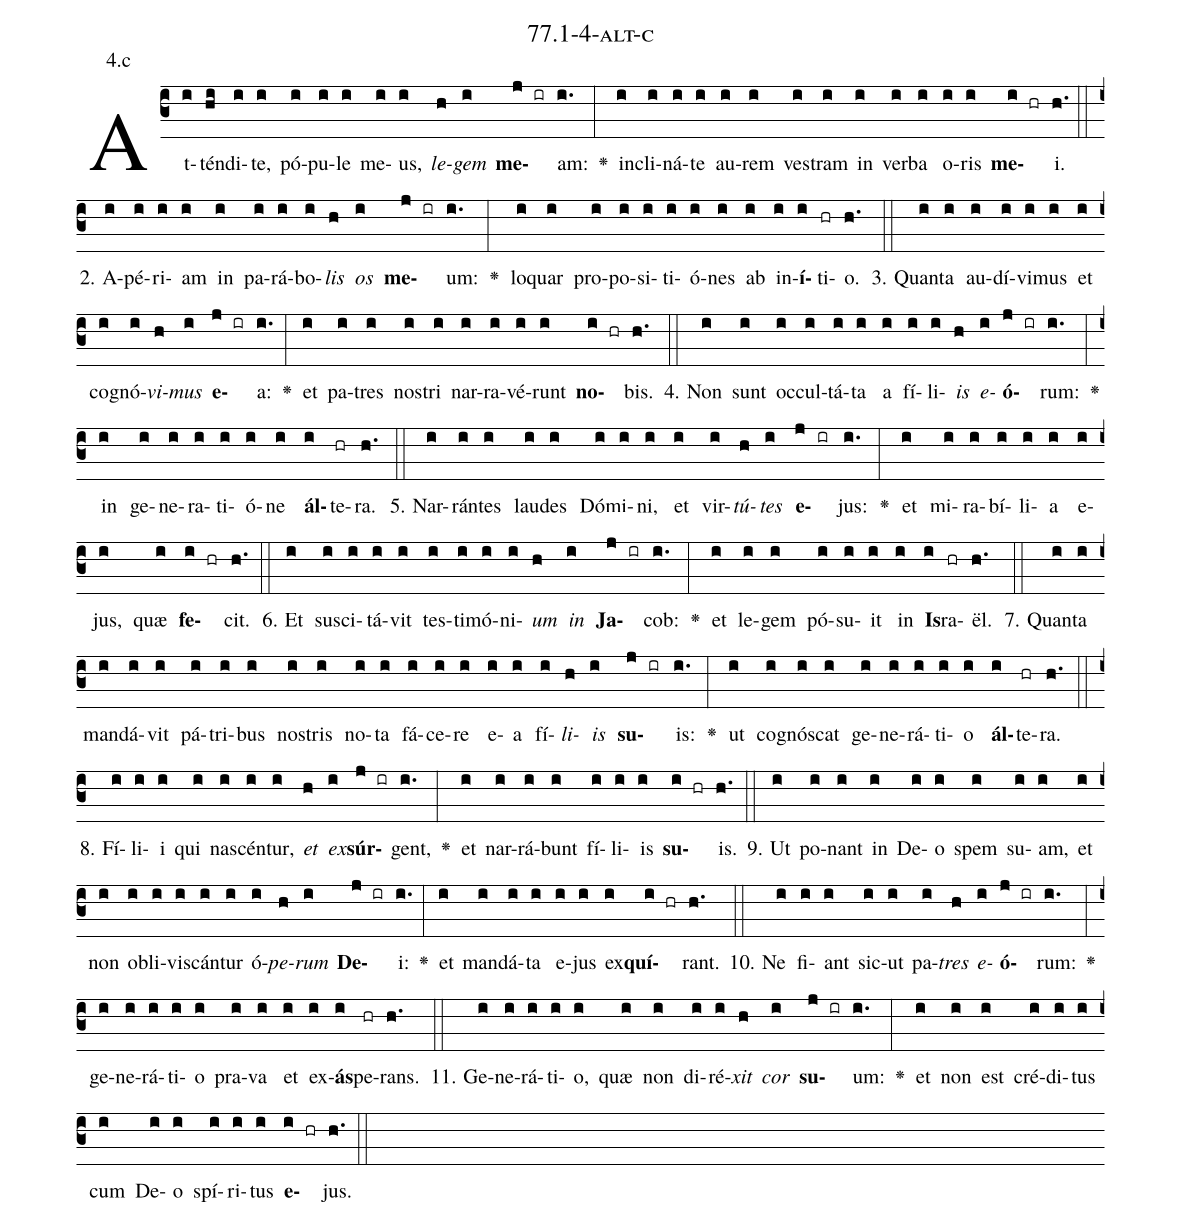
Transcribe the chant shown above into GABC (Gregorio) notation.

name: 77.1-4-alt-c;
annotation: 4.c;
%%
(c3)At(i)tén(hi)di(i)te,(i) pó(i)pu(i)le(i) me(i)us,(i) <i>le</i>(h)<i>gem</i>(i) <b>me</b>(j ir)am:(i.) <v>\greheightstar</v>(:) in(i)cli(i)ná(i)te(i) au(i)rem(i) ves(i)tram(i) in(i) ver(i)ba(i) o(i)ris(i) <b>me</b>(i hr)i.(h.) (::)
2. A(i)pé(i)ri(i)am(i) in(i) pa(i)rá(i)bo(i)<i>lis</i>(h) <i>os</i>(i) <b>me</b>(j ir)um:(i.) <v>\greheightstar</v>(:) lo(i)quar(i) pro(i)po(i)si(i)ti(i)ó(i)nes(i) ab(i) in(i)<b>í</b>(i)ti(hr)o.(h.) (::)
3. Quan(i)ta(i) au(i)dí(i)vi(i)mus(i) et(i) co(i)gnó(i)<i>vi</i>(h)<i>mus</i>(i) <b>e</b>(j ir)a:(i.) <v>\greheightstar</v>(:) et(i) pa(i)tres(i) nos(i)tri(i) nar(i)ra(i)vé(i)runt(i) <b>no</b>(i hr)bis.(h.) (::)
4. Non(i) sunt(i) oc(i)cul(i)tá(i)ta(i) a(i) fí(i)li(i)<i>is</i>(h) <i>e</i>(i)<b>ó</b>(j ir)rum:(i.) <v>\greheightstar</v>(:) in(i) ge(i)ne(i)ra(i)ti(i)ó(i)ne(i) <b>ál</b>(i)te(hr)ra.(h.) (::)
5. Nar(i)rán(i)tes(i) lau(i)des(i) Dó(i)mi(i)ni,(i) et(i) vir(i)<i>tú</i>(h)<i>tes</i>(i) <b>e</b>(j ir)jus:(i.) <v>\greheightstar</v>(:) et(i) mi(i)ra(i)bí(i)li(i)a(i) e(i)jus,(i) quæ(i) <b>fe</b>(i hr)cit.(h.) (::)
6. Et(i) su(i)sci(i)tá(i)vit(i) tes(i)ti(i)mó(i)ni(i)<i>um</i>(h) <i>in</i>(i) <b>Ja</b>(j ir)cob:(i.) <v>\greheightstar</v>(:) et(i) le(i)gem(i) pó(i)su(i)it(i) in(i) <b>Is</b>(i)ra(hr)ël.(h.) (::)
7. Quan(i)ta(i) man(i)dá(i)vit(i) pá(i)tri(i)bus(i) nos(i)tris(i) no(i)ta(i) fá(i)ce(i)re(i) e(i)a(i) fí(i)<i>li</i>(h)<i>is</i>(i) <b>su</b>(j ir)is:(i.) <v>\greheightstar</v>(:) ut(i) co(i)gnós(i)cat(i) ge(i)ne(i)rá(i)ti(i)o(i) <b>ál</b>(i)te(hr)ra.(h.) (::)
8. Fí(i)li(i)i(i) qui(i) na(i)scén(i)tur,(i) <i>et</i>(h) <i>ex</i>(i)<b>súr</b>(j ir)gent,(i.) <v>\greheightstar</v>(:) et(i) nar(i)rá(i)bunt(i) fí(i)li(i)is(i) <b>su</b>(i hr)is.(h.) (::)
9. Ut(i) po(i)nant(i) in(i) De(i)o(i) spem(i) su(i)am,(i) et(i) non(i) ob(i)li(i)vis(i)cán(i)tur(i) ó(i)<i>pe</i>(h)<i>rum</i>(i) <b>De</b>(j ir)i:(i.) <v>\greheightstar</v>(:) et(i) man(i)dá(i)ta(i) e(i)jus(i) ex(i)<b>quí</b>(i hr)rant.(h.) (::)
10. Ne(i) fi(i)ant(i) sic(i)ut(i) pa(i)<i>tres</i>(h) <i>e</i>(i)<b>ó</b>(j ir)rum:(i.) <v>\greheightstar</v>(:) ge(i)ne(i)rá(i)ti(i)o(i) pra(i)va(i) et(i) ex(i)<b>ás</b>(i)pe(hr)rans.(h.) (::)
11. Ge(i)ne(i)rá(i)ti(i)o,(i) quæ(i) non(i) di(i)ré(i)<i>xit</i>(h) <i>cor</i>(i) <b>su</b>(j ir)um:(i.) <v>\greheightstar</v>(:) et(i) non(i) est(i) cré(i)di(i)tus(i) cum(i) De(i)o(i) spí(i)ri(i)tus(i) <b>e</b>(i hr)jus.(h.) (::)
